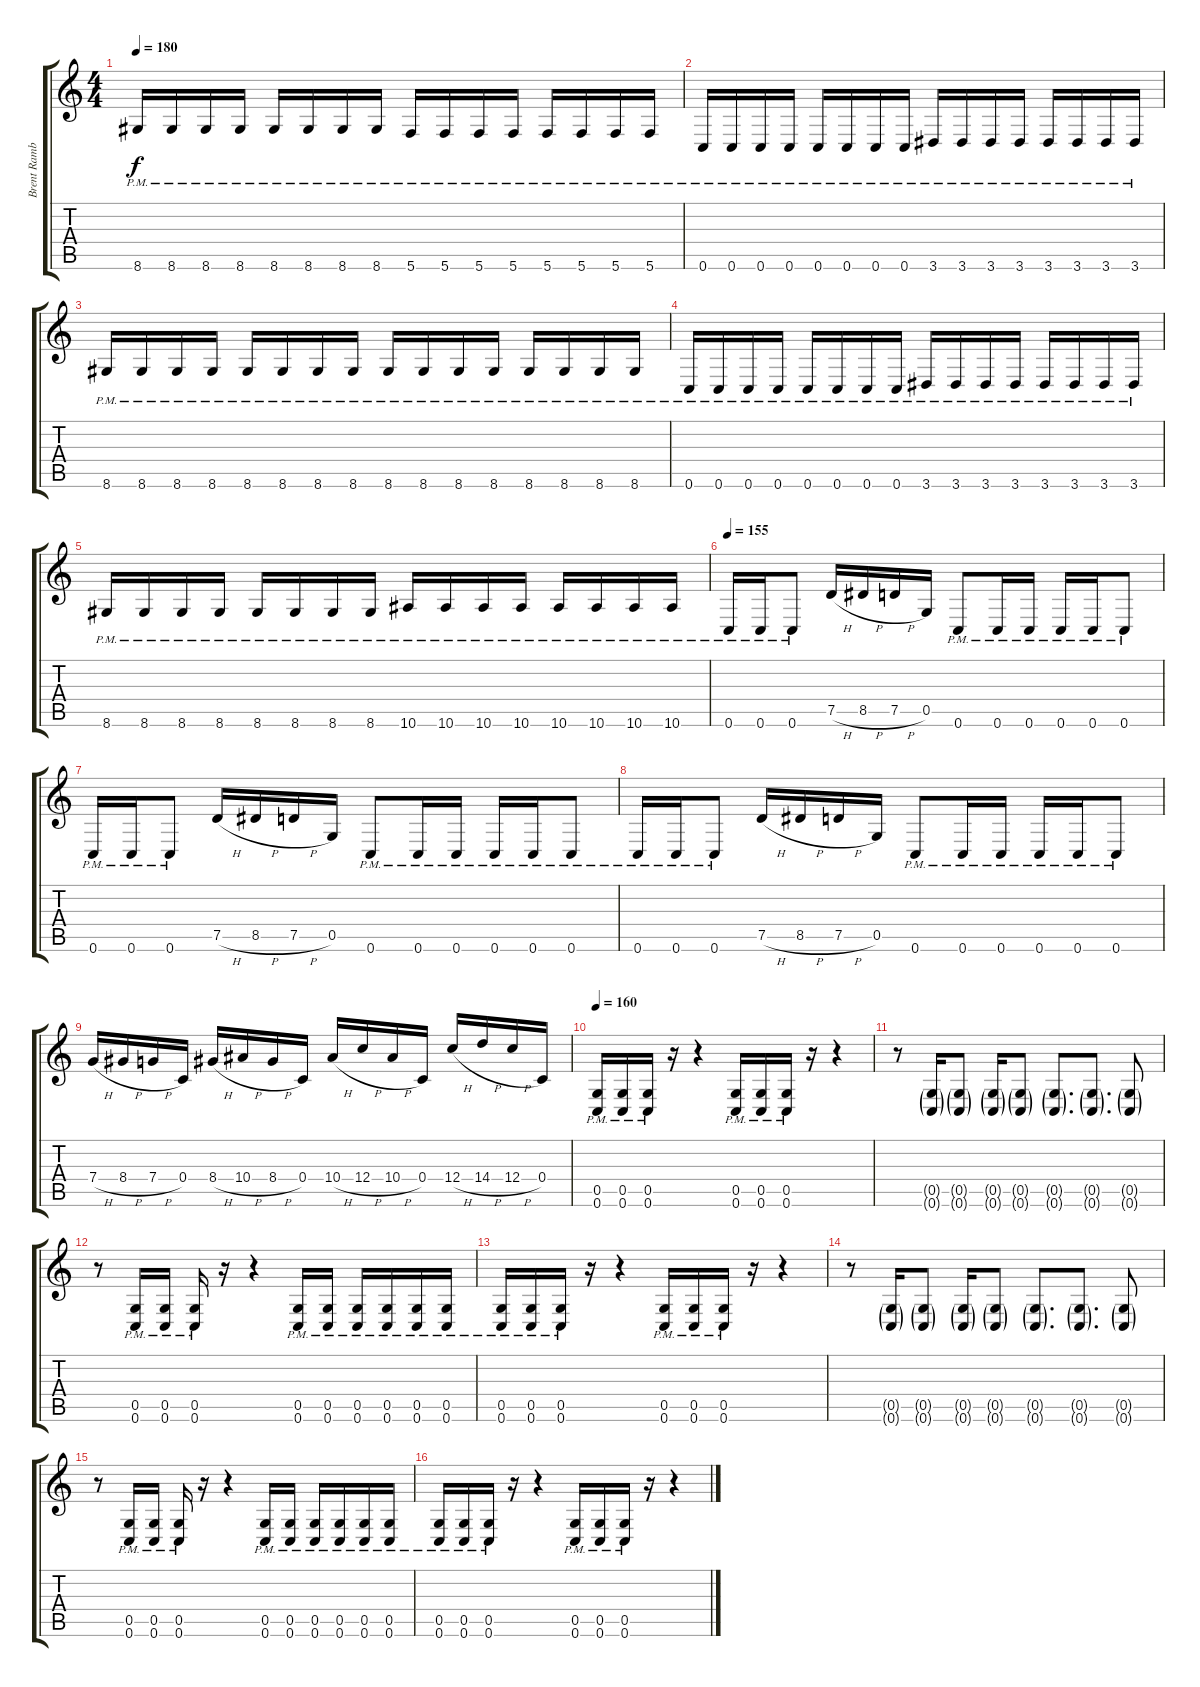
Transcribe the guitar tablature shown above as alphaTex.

\track ("Brent Rambler (Rhythm)" "Brent Ramb") {instrument distortionguitar}
\staff {score tabs}
\tuning (D4 A3 F3 C3 G2 C2) {hide}
\ts (4 4)
\tempo 180
\clef g2
\ks c
8.6{pm}.16{dy f} 8.6{pm}.16 8.6{pm}.16 8.6{pm}.16 8.6{pm}.16 8.6{pm}.16 8.6{pm}.16 8.6{pm}.16 5.6{pm}.16 5.6{pm}.16 5.6{pm}.16 5.6{pm}.16 5.6{pm}.16 5.6{pm}.16 5.6{pm}.16 5.6{pm}.16 |
0.6{pm}.16 0.6{pm}.16 0.6{pm}.16 0.6{pm}.16 0.6{pm}.16 0.6{pm}.16 0.6{pm}.16 0.6{pm}.16 3.6{pm}.16 3.6{pm}.16 3.6{pm}.16 3.6{pm}.16 3.6{pm}.16 3.6{pm}.16 3.6{pm}.16 3.6{pm}.16 |
8.6{pm}.16 8.6{pm}.16 8.6{pm}.16 8.6{pm}.16 8.6{pm}.16 8.6{pm}.16 8.6{pm}.16 8.6{pm}.16 8.6{pm}.16 8.6{pm}.16 8.6{pm}.16 8.6{pm}.16 8.6{pm}.16 8.6{pm}.16 8.6{pm}.16 8.6{pm}.16 |
0.6{pm}.16 0.6{pm}.16 0.6{pm}.16 0.6{pm}.16 0.6{pm}.16 0.6{pm}.16 0.6{pm}.16 0.6{pm}.16 3.6{pm}.16 3.6{pm}.16 3.6{pm}.16 3.6{pm}.16 3.6{pm}.16 3.6{pm}.16 3.6{pm}.16 3.6{pm}.16 |
8.6{pm}.16 8.6{pm}.16 8.6{pm}.16 8.6{pm}.16 8.6{pm}.16 8.6{pm}.16 8.6{pm}.16 8.6{pm}.16 10.6{pm}.16 10.6{pm}.16 10.6{pm}.16 10.6{pm}.16 10.6{pm}.16 10.6{pm}.16 10.6{pm}.16 10.6{pm}.16 |
\tempo 155
0.6{pm}.16 0.6{pm}.16 0.6{pm}.8 7.5{h}.16 8.5{h}.16 7.5{h}.16 0.5.16 0.6{pm}.8 0.6{pm}.16 0.6{pm}.16 0.6{pm}.16 0.6{pm}.16 0.6{pm}.8 |
0.6{pm}.16 0.6{pm}.16 0.6{pm}.8 7.5{h}.16 8.5{h}.16 7.5{h}.16 0.5.16 0.6{pm}.8 0.6{pm}.16 0.6{pm}.16 0.6{pm}.16 0.6{pm}.16 0.6{pm}.8 |
0.6{pm}.16 0.6{pm}.16 0.6{pm}.8 7.5{h}.16 8.5{h}.16 7.5{h}.16 0.5.16 0.6{pm}.8 0.6{pm}.16 0.6{pm}.16 0.6{pm}.16 0.6{pm}.16 0.6{pm}.8 |
7.4{h}.16 8.4{h}.16 7.4{h}.16 0.4.16 8.4{h}.16 10.4{h}.16 8.4{h}.16 0.4.16 10.4{h}.16 12.4{h}.16 10.4{h}.16 0.4.16 12.4{h}.16 14.4{h}.16 12.4{h}.16 0.4.16 |
\tempo 160
(0.5{pm} 0.6{pm}).16 (0.5{pm} 0.6{pm}).16 (0.5{pm} 0.6{pm}).16 r.16 r.4 (0.5{pm} 0.6{pm}).16 (0.5{pm} 0.6{pm}).16 (0.5{pm} 0.6{pm}).16 r.16 r.4 |
r.8 (0.5{g} 0.6{g}).16 (0.5{g} 0.6{g}).8 (0.5{g} 0.6{g}).16 (0.5{g} 0.6{g}).8 (0.5{g} 0.6{g}).8{d} (0.5{g} 0.6{g}).8{d} (0.5{g} 0.6{g}).8 |
r.8 (0.5{pm} 0.6{pm}).16 (0.5{pm} 0.6{pm}).16 (0.5{pm} 0.6{pm}).16 r.16 r.4 (0.5{pm} 0.6{pm}).16 (0.5{pm} 0.6{pm}).16 (0.5{pm} 0.6{pm}).16 (0.5{pm} 0.6{pm}).16 (0.5{pm} 0.6{pm}).16 (0.5{pm} 0.6{pm}).16 |
(0.5{pm} 0.6{pm}).16 (0.5{pm} 0.6{pm}).16 (0.5{pm} 0.6{pm}).16 r.16 r.4 (0.5{pm} 0.6{pm}).16 (0.5{pm} 0.6{pm}).16 (0.5{pm} 0.6{pm}).16 r.16 r.4 |
r.8 (0.5{g} 0.6{g}).16 (0.5{g} 0.6{g}).8 (0.5{g} 0.6{g}).16 (0.5{g} 0.6{g}).8 (0.5{g} 0.6{g}).8{d} (0.5{g} 0.6{g}).8{d} (0.5{g} 0.6{g}).8 |
r.8 (0.5{pm} 0.6{pm}).16 (0.5{pm} 0.6{pm}).16 (0.5{pm} 0.6{pm}).16 r.16 r.4 (0.5{pm} 0.6{pm}).16 (0.5{pm} 0.6{pm}).16 (0.5{pm} 0.6{pm}).16 (0.5{pm} 0.6{pm}).16 (0.5{pm} 0.6{pm}).16 (0.5{pm} 0.6{pm}).16 |
(0.5{pm} 0.6{pm}).16 (0.5{pm} 0.6{pm}).16 (0.5{pm} 0.6{pm}).16 r.16 r.4 (0.5{pm} 0.6{pm}).16 (0.5{pm} 0.6{pm}).16 (0.5{pm} 0.6{pm}).16 r.16 r.4
